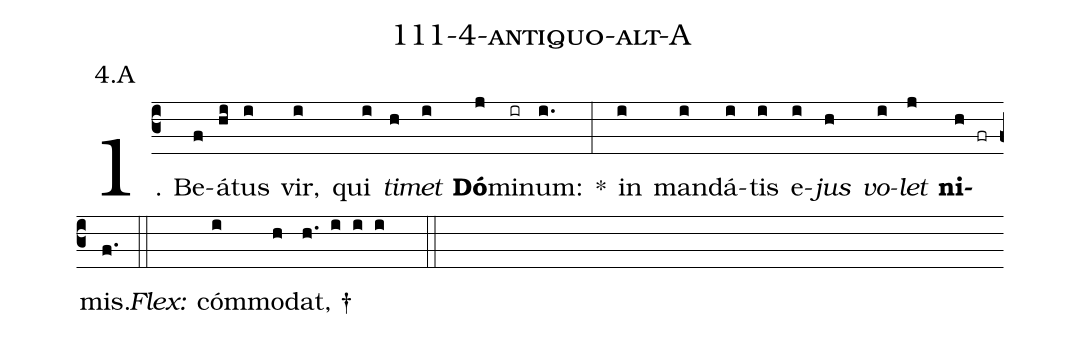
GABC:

name: 111-4-antiquo-alt-A;
annotation: 4.A;
%%
(c3)1. Be(f)á(hi)tus(i) vir,(i) qui(i) <i>ti</i>(h)<i>met</i>(i) <b>Dó</b>(j)mi(ir)num:(i.) *(:) in(i) man(i)dá(i)tis(i) e(i)<i>jus</i>(h) <i>vo</i>(i)<i>let</i>(j) <b>ni</b>(h fr)mis.(f.) (::)
<i>Flex:</i>()  cóm(i)mo(h)dat, †(h. i i i  ::)
